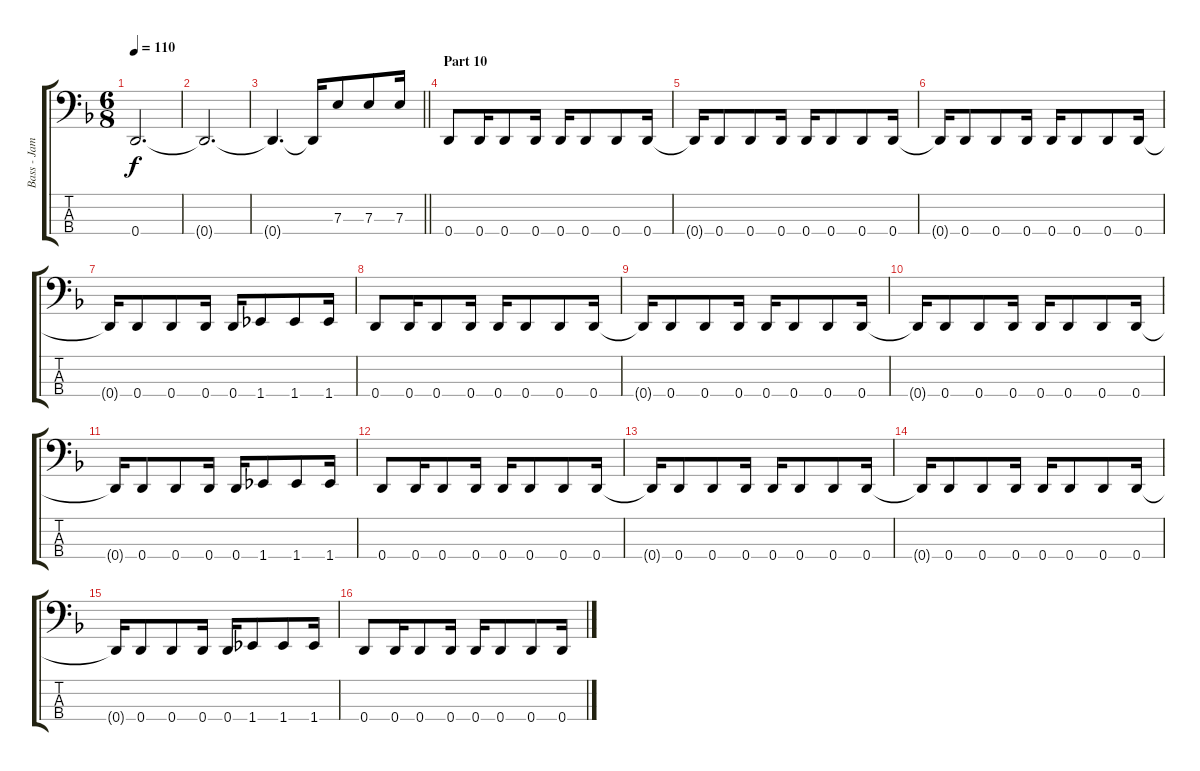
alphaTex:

\track ("Bass - James Johnston" "Bass - Jam") {instrument electricbassfinger}
\staff {score tabs}
\tuning (G2 D2 A1 D1) {hide}
\ts (6 8)
\tempo 110
\clef f4
\ks dminor
0.4{t}.2{d dy f} |
0.4{t}.2{d} |
\barLineRight lightlight
0.4{t}.4{d} 0.4{t}.16 7.3.8 7.3.8 7.3.16 |
\section ("" "Part 10")
0.4.8 0.4.16 0.4.8 0.4.16 0.4.16 0.4.8 0.4.8 0.4.16 |
0.4{t}.16 0.4.8 0.4.8 0.4.16 0.4.16 0.4.8 0.4.8 0.4.16 |
0.4{t}.16 0.4.8 0.4.8 0.4.16 0.4.16 0.4.8 0.4.8 0.4.16 |
0.4{t}.16 0.4.8 0.4.8 0.4.16 0.4.16 1.4.8 1.4.8 1.4.16 |
0.4.8 0.4.16 0.4.8 0.4.16 0.4.16 0.4.8 0.4.8 0.4.16 |
0.4{t}.16 0.4.8 0.4.8 0.4.16 0.4.16 0.4.8 0.4.8 0.4.16 |
0.4{t}.16 0.4.8 0.4.8 0.4.16 0.4.16 0.4.8 0.4.8 0.4.16 |
0.4{t}.16 0.4.8 0.4.8 0.4.16 0.4.16 1.4.8 1.4.8 1.4.16 |
0.4.8 0.4.16 0.4.8 0.4.16 0.4.16 0.4.8 0.4.8 0.4.16 |
0.4{t}.16 0.4.8 0.4.8 0.4.16 0.4.16 0.4.8 0.4.8 0.4.16 |
0.4{t}.16 0.4.8 0.4.8 0.4.16 0.4.16 0.4.8 0.4.8 0.4.16 |
0.4{t}.16 0.4.8 0.4.8 0.4.16 0.4.16 1.4.8 1.4.8 1.4.16 |
0.4.8 0.4.16 0.4.8 0.4.16 0.4.16 0.4.8 0.4.8 0.4.16
